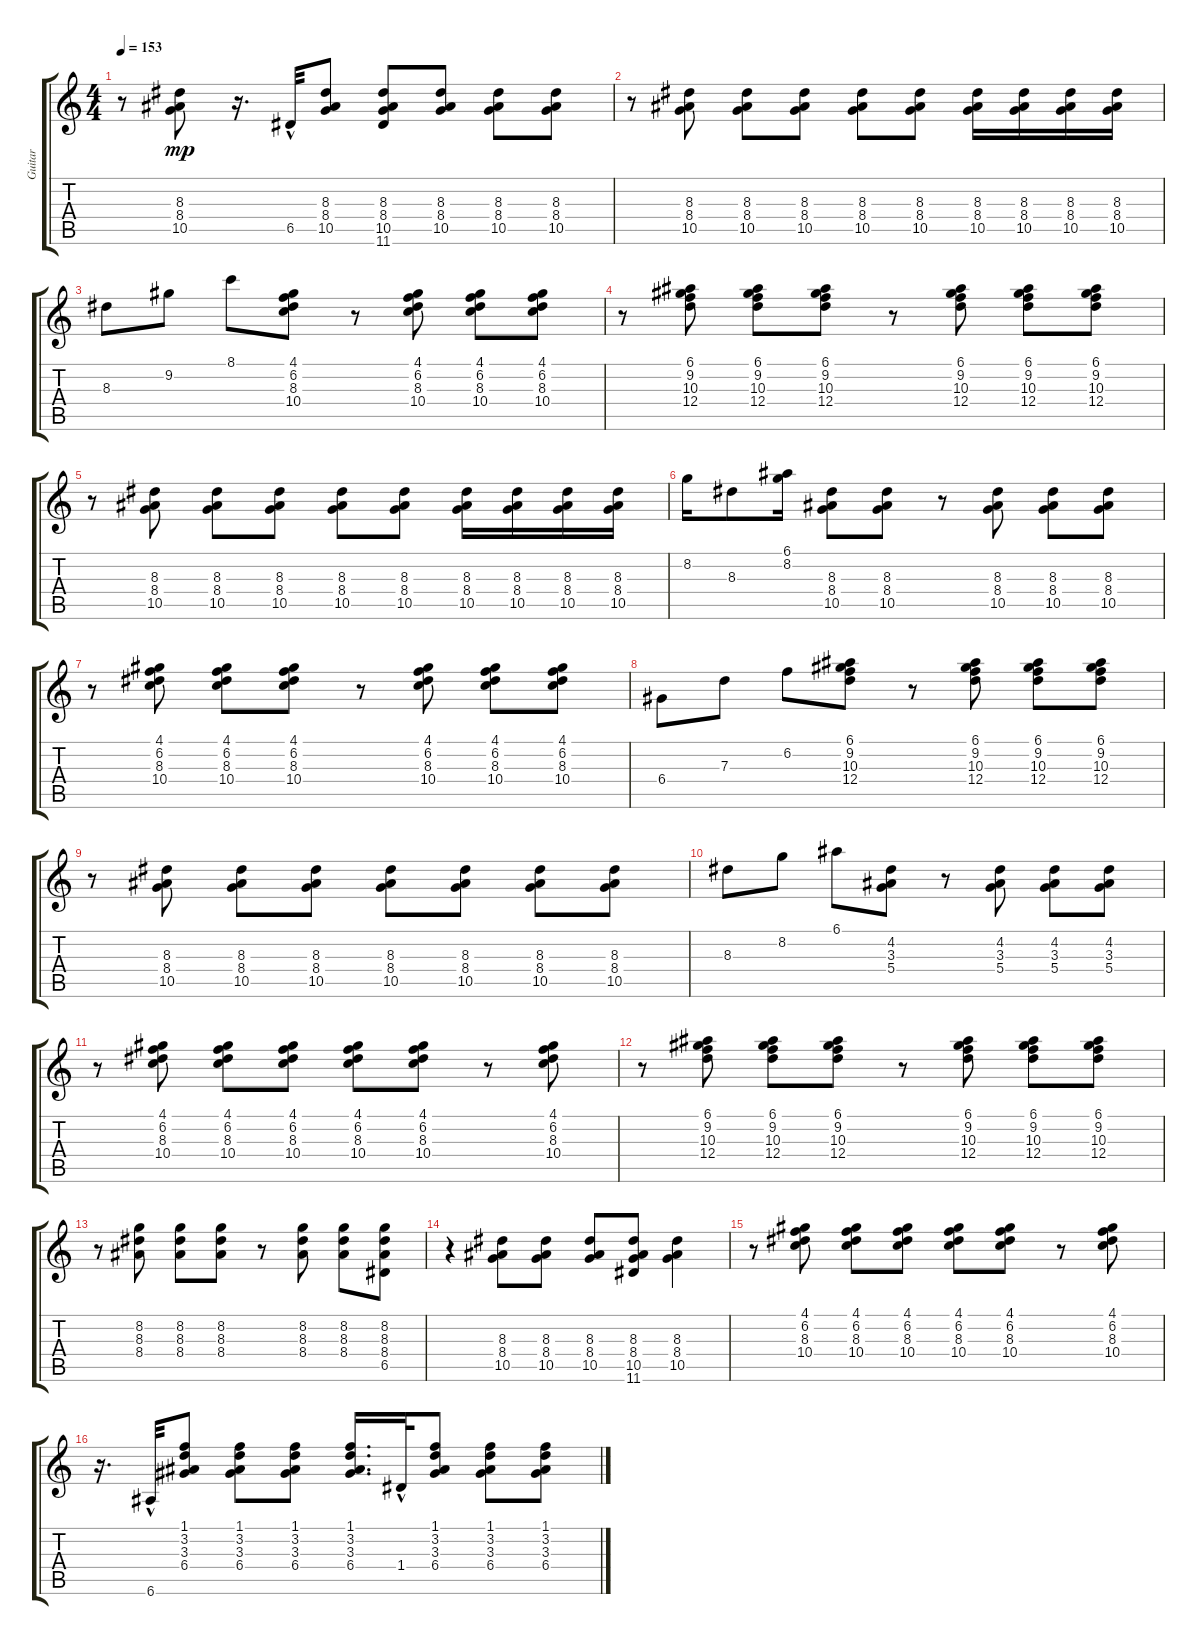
\track ("Guitar" "Guitar") {instrument electricguitarclean}
\staff {score tabs}
\tuning (E4 B3 G3 D3 A2 E2) {hide}
\ts (4 4)
\tempo 153
\clef g2
\ks c
r.8{dy mp} (8.3 8.4 10.5).8 r.16{d} 6.5{hac}.32 (8.3 8.4 10.5).8 (8.3 8.4 10.5 11.6).8 (8.3 8.4 10.5).8 (8.3 8.4 10.5).8 (8.3 8.4 10.5).8 |
r.8 (8.3 8.4 10.5).8 (8.3 8.4 10.5).8 (8.3 8.4 10.5).8 (8.3 8.4 10.5).8 (8.3 8.4 10.5).8 (8.3 8.4 10.5).16 (8.3 8.4 10.5).16 (8.3 8.4 10.5).16 (8.3 8.4 10.5).16 |
8.3.8 9.2.8 8.1.8 (4.1 6.2 8.3 10.4).8 r.8 (4.1 6.2 8.3 10.4).8 (4.1 6.2 8.3 10.4).8 (4.1 6.2 8.3 10.4).8 |
r.8 (6.1 9.2 10.3 12.4).8 (6.1 9.2 10.3 12.4).8 (6.1 9.2 10.3 12.4).8 r.8 (6.1 9.2 10.3 12.4).8 (6.1 9.2 10.3 12.4).8 (6.1 9.2 10.3 12.4).8 |
r.8 (8.3 8.4 10.5).8 (8.3 8.4 10.5).8 (8.3 8.4 10.5).8 (8.3 8.4 10.5).8 (8.3 8.4 10.5).8 (8.3 8.4 10.5).16 (8.3 8.4 10.5).16 (8.3 8.4 10.5).16 (8.3 8.4 10.5).16 |
8.2.16 8.3.8 (6.1 8.2).16 (8.3 8.4 10.5).8 (8.3 8.4 10.5).8 r.8 (8.3 8.4 10.5).8 (8.3 8.4 10.5).8 (8.3 8.4 10.5).8 |
r.8 (4.1 6.2 8.3 10.4).8 (4.1 6.2 8.3 10.4).8 (4.1 6.2 8.3 10.4).8 r.8 (4.1 6.2 8.3 10.4).8 (4.1 6.2 8.3 10.4).8 (4.1 6.2 8.3 10.4).8 |
6.4.8 7.3.8 6.2.8 (6.1 9.2 10.3 12.4).8 r.8 (6.1 9.2 10.3 12.4).8 (6.1 9.2 10.3 12.4).8 (6.1 9.2 10.3 12.4).8 |
r.8 (8.3 8.4 10.5).8 (8.3 8.4 10.5).8 (8.3 8.4 10.5).8 (8.3 8.4 10.5).8 (8.3 8.4 10.5).8 (8.3 8.4 10.5).8 (8.3 8.4 10.5).8 |
8.3.8 8.2.8 6.1.8 (4.2 3.3 5.4).8 r.8 (4.2 3.3 5.4).8 (4.2 3.3 5.4).8 (4.2 3.3 5.4).8 |
r.8 (4.1 6.2 8.3 10.4).8 (4.1 6.2 8.3 10.4).8 (4.1 6.2 8.3 10.4).8 (4.1 6.2 8.3 10.4).8 (4.1 6.2 8.3 10.4).8 r.8 (4.1 6.2 8.3 10.4).8 |
r.8 (6.1 9.2 10.3 12.4).8 (6.1 9.2 10.3 12.4).8 (6.1 9.2 10.3 12.4).8 r.8 (6.1 9.2 10.3 12.4).8 (6.1 9.2 10.3 12.4).8 (6.1 9.2 10.3 12.4).8 |
r.8 (8.2 8.3 8.4).8 (8.2 8.3 8.4).8 (8.2 8.3 8.4).8 r.8 (8.2 8.3 8.4).8 (8.2 8.3 8.4).8 (8.2 8.3 8.4 6.5).8 |
r.4 (8.3 8.4 10.5).8 (8.3 8.4 10.5).8 (8.3 8.4 10.5).8 (8.3 8.4 10.5 11.6).8 (8.3 8.4 10.5).4 |
r.8 (4.1 6.2 8.3 10.4).8 (4.1 6.2 8.3 10.4).8 (4.1 6.2 8.3 10.4).8 (4.1 6.2 8.3 10.4).8 (4.1 6.2 8.3 10.4).8 r.8 (4.1 6.2 8.3 10.4).8 |
r.16{d} 6.6{hac}.32 (1.1 3.2 3.3 6.4).8 (1.1 3.2 3.3 6.4).8 (1.1 3.2 3.3 6.4).8 (1.1 3.2 3.3 6.4).16{d} 1.4{hac}.32 (1.1 3.2 3.3 6.4).8 (1.1 3.2 3.3 6.4).8 (1.1 3.2 3.3 6.4).8
